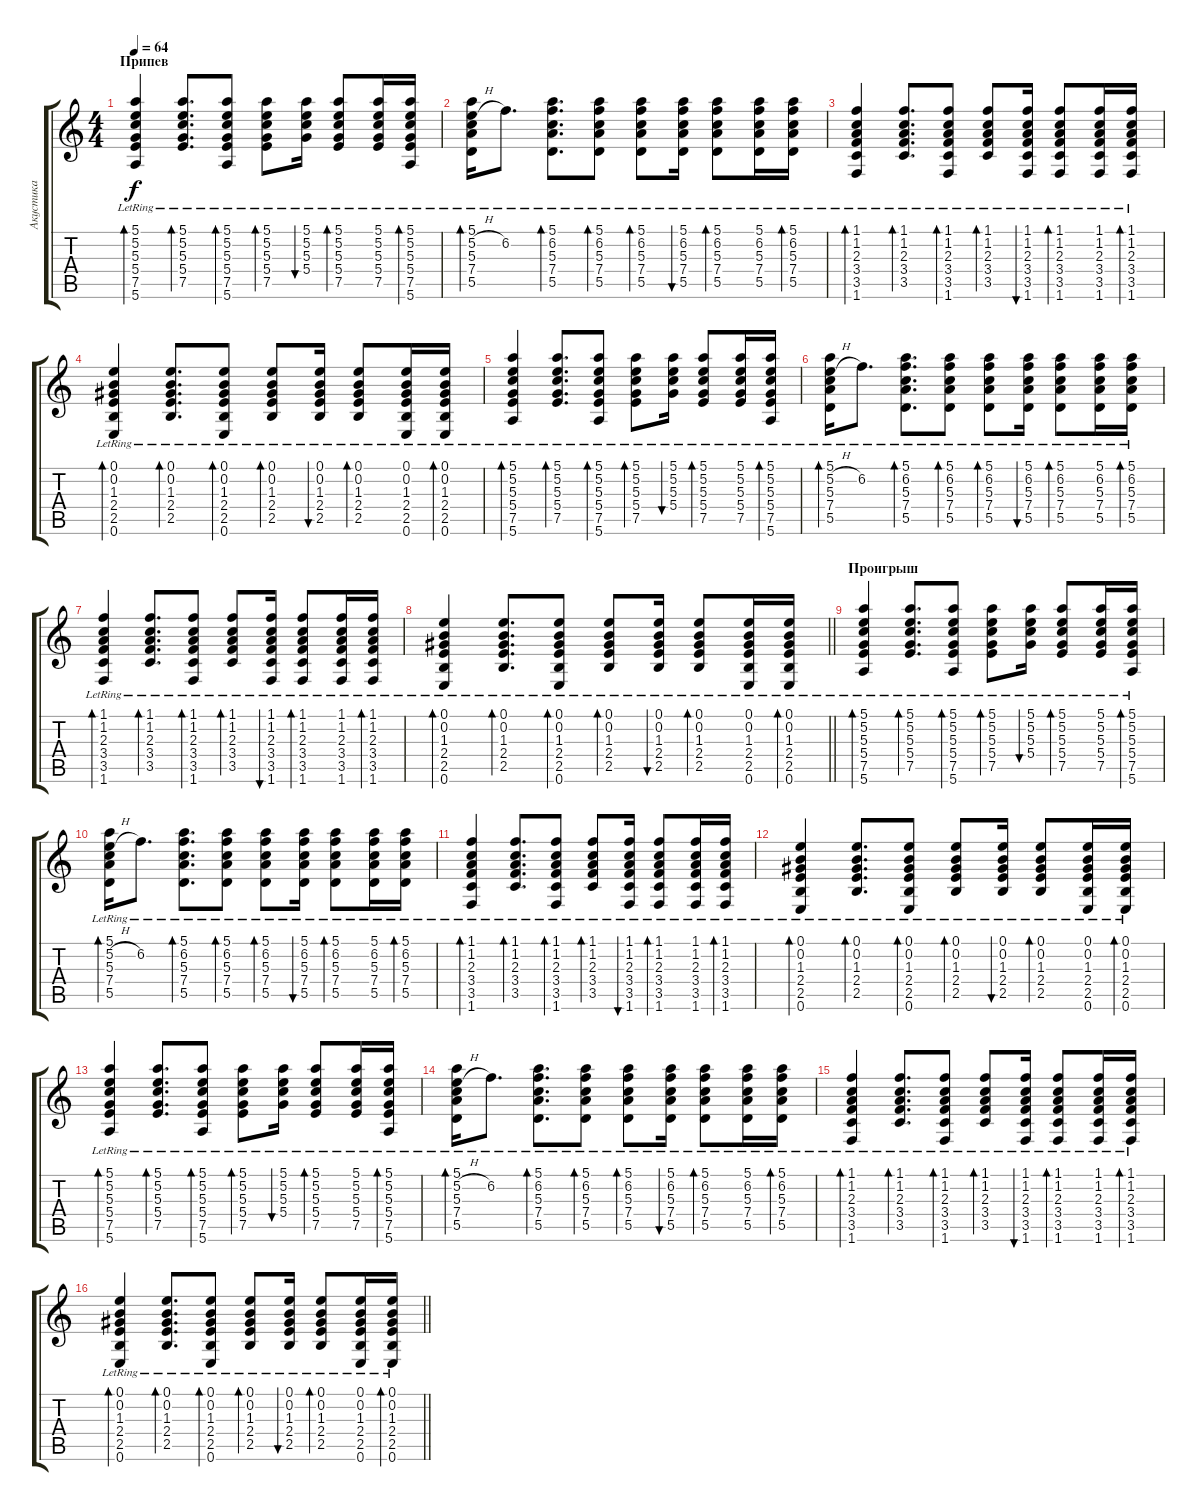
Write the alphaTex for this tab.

\track ("Акустика" "Акустика") {instrument acousticguitarsteel}
\staff {score tabs}
\tuning (E4 B3 G3 D3 A2 E2) {hide}
\ts (4 4)
\section ("" "Припев")
\tempo 64
\clef g2
\ks c
(5.1{lr} 5.2{lr} 5.3{lr} 5.4{lr} 7.5{lr} 5.6{lr}).4{bd 60 dy f} (5.1{lr} 5.2{lr} 5.3{lr} 5.4{lr} 7.5{lr}).8{d bd 30} (5.1{lr} 5.2{lr} 5.3{lr} 5.4{lr} 7.5{lr} 5.6{lr}).8{bd 30} (5.1{lr} 5.2{lr} 5.3{lr} 5.4{lr} 7.5{lr}).8{bd 30} (5.1{lr} 5.2{lr} 5.3{lr} 5.4{lr}).16{bu 30} (5.1{lr} 5.2{lr} 5.3{lr} 5.4{lr} 7.5{lr}).8{bd 30} (5.1{lr} 5.2{lr} 5.3{lr} 5.4{lr} 7.5{lr}).16 (5.1{lr} 5.2{lr} 5.3{lr} 5.4{lr} 7.5{lr} 5.6{lr}).16{bd 30} |
(5.1{lr} 5.2{h lr} 5.3{lr} 7.4{lr} 5.5{lr}).16{bd 60} 6.2{lr}.8{d} (5.1{lr} 6.2{lr} 5.3{lr} 7.4{lr} 5.5{lr}).8{d bd 30} (5.1{lr} 6.2{lr} 5.3{lr} 7.4{lr} 5.5{lr}).8{bd 30} (5.1{lr} 6.2{lr} 5.3{lr} 7.4{lr} 5.5{lr}).8{bd 30} (5.1{lr} 6.2{lr} 5.3{lr} 7.4{lr} 5.5{lr}).16{bu 30} (5.1{lr} 6.2{lr} 5.3{lr} 7.4{lr} 5.5{lr}).8{bd 30} (5.1{lr} 6.2{lr} 5.3{lr} 7.4{lr} 5.5{lr}).16 (5.1{lr} 6.2{lr} 5.3{lr} 7.4{lr} 5.5{lr}).16{bd 30} |
(1.1{lr} 1.2{lr} 2.3{lr} 3.4{lr} 3.5{lr} 1.6{lr}).4{bd 60} (1.1{lr} 1.2{lr} 2.3{lr} 3.4{lr} 3.5{lr}).8{d bd 30} (1.1{lr} 1.2{lr} 2.3{lr} 3.4{lr} 3.5{lr} 1.6{lr}).8{bd 30} (1.1{lr} 1.2{lr} 2.3{lr} 3.4{lr} 3.5{lr}).8{bd 30} (1.1{lr} 1.2{lr} 2.3{lr} 3.4{lr} 3.5{lr} 1.6{lr}).16{bu 30} (1.1{lr} 1.2{lr} 2.3{lr} 3.4{lr} 3.5{lr} 1.6{lr}).8{bd 30} (1.1{lr} 1.2{lr} 2.3{lr} 3.4{lr} 3.5{lr} 1.6{lr}).16 (1.1{lr} 1.2{lr} 2.3{lr} 3.4{lr} 3.5{lr} 1.6{lr}).16{bd 30} |
(0.1{lr} 0.2{lr} 1.3{lr} 2.4{lr} 2.5{lr} 0.6{lr}).4{bd 60} (0.1{lr} 0.2{lr} 1.3{lr} 2.4{lr} 2.5{lr}).8{d bd 30} (0.1{lr} 0.2{lr} 1.3{lr} 2.4{lr} 2.5{lr} 0.6{lr}).8{bd 30} (0.1{lr} 0.2{lr} 1.3{lr} 2.4{lr} 2.5{lr}).8{bd 30} (0.1{lr} 0.2{lr} 1.3{lr} 2.4{lr} 2.5{lr}).16{bu 30} (0.1{lr} 0.2{lr} 1.3{lr} 2.4{lr} 2.5{lr}).8{bd 30} (0.1{lr} 0.2{lr} 1.3{lr} 2.4{lr} 2.5{lr} 0.6{lr}).16 (0.1{lr} 0.2{lr} 1.3{lr} 2.4{lr} 2.5{lr} 0.6{lr}).16{bd 30} |
(5.1{lr} 5.2{lr} 5.3{lr} 5.4{lr} 7.5{lr} 5.6{lr}).4{bd 60} (5.1{lr} 5.2{lr} 5.3{lr} 5.4{lr} 7.5{lr}).8{d bd 30} (5.1{lr} 5.2{lr} 5.3{lr} 5.4{lr} 7.5{lr} 5.6{lr}).8{bd 30} (5.1{lr} 5.2{lr} 5.3{lr} 5.4{lr} 7.5{lr}).8{bd 30} (5.1{lr} 5.2{lr} 5.3{lr} 5.4{lr}).16{bu 30} (5.1{lr} 5.2{lr} 5.3{lr} 5.4{lr} 7.5{lr}).8{bd 30} (5.1{lr} 5.2{lr} 5.3{lr} 5.4{lr} 7.5{lr}).16 (5.1{lr} 5.2{lr} 5.3{lr} 5.4{lr} 7.5{lr} 5.6{lr}).16{bd 30} |
(5.1{lr} 5.2{h lr} 5.3{lr} 7.4{lr} 5.5{lr}).16{bd 60} 6.2{lr}.8{d} (5.1{lr} 6.2{lr} 5.3{lr} 7.4{lr} 5.5{lr}).8{d bd 30} (5.1{lr} 6.2{lr} 5.3{lr} 7.4{lr} 5.5{lr}).8{bd 30} (5.1{lr} 6.2{lr} 5.3{lr} 7.4{lr} 5.5{lr}).8{bd 30} (5.1{lr} 6.2{lr} 5.3{lr} 7.4{lr} 5.5{lr}).16{bu 30} (5.1{lr} 6.2{lr} 5.3{lr} 7.4{lr} 5.5{lr}).8{bd 30} (5.1{lr} 6.2{lr} 5.3{lr} 7.4{lr} 5.5{lr}).16 (5.1{lr} 6.2{lr} 5.3{lr} 7.4{lr} 5.5{lr}).16{bd 30} |
(1.1{lr} 1.2{lr} 2.3{lr} 3.4{lr} 3.5{lr} 1.6{lr}).4{bd 60} (1.1{lr} 1.2{lr} 2.3{lr} 3.4{lr} 3.5{lr}).8{d bd 30} (1.1{lr} 1.2{lr} 2.3{lr} 3.4{lr} 3.5{lr} 1.6{lr}).8{bd 30} (1.1{lr} 1.2{lr} 2.3{lr} 3.4{lr} 3.5{lr}).8{bd 30} (1.1{lr} 1.2{lr} 2.3{lr} 3.4{lr} 3.5{lr} 1.6{lr}).16{bu 30} (1.1{lr} 1.2{lr} 2.3{lr} 3.4{lr} 3.5{lr} 1.6{lr}).8{bd 30} (1.1{lr} 1.2{lr} 2.3{lr} 3.4{lr} 3.5{lr} 1.6{lr}).16 (1.1{lr} 1.2{lr} 2.3{lr} 3.4{lr} 3.5{lr} 1.6{lr}).16{bd 30} |
\barLineRight lightlight
(0.1{lr} 0.2{lr} 1.3{lr} 2.4{lr} 2.5{lr} 0.6{lr}).4{bd 60} (0.1{lr} 0.2{lr} 1.3{lr} 2.4{lr} 2.5{lr}).8{d bd 30} (0.1{lr} 0.2{lr} 1.3{lr} 2.4{lr} 2.5{lr} 0.6{lr}).8{bd 30} (0.1{lr} 0.2{lr} 1.3{lr} 2.4{lr} 2.5{lr}).8{bd 30} (0.1{lr} 0.2{lr} 1.3{lr} 2.4{lr} 2.5{lr}).16{bu 30} (0.1{lr} 0.2{lr} 1.3{lr} 2.4{lr} 2.5{lr}).8{bd 30} (0.1{lr} 0.2{lr} 1.3{lr} 2.4{lr} 2.5{lr} 0.6{lr}).16 (0.1{lr} 0.2{lr} 1.3{lr} 2.4{lr} 2.5{lr} 0.6{lr}).16{bd 30} |
\section ("" "Проигрыш")
(5.1{lr} 5.2{lr} 5.3{lr} 5.4{lr} 7.5{lr} 5.6{lr}).4{bd 60} (5.1{lr} 5.2{lr} 5.3{lr} 5.4{lr} 7.5{lr}).8{d bd 30} (5.1{lr} 5.2{lr} 5.3{lr} 5.4{lr} 7.5{lr} 5.6{lr}).8{bd 30} (5.1{lr} 5.2{lr} 5.3{lr} 5.4{lr} 7.5{lr}).8{bd 30} (5.1{lr} 5.2{lr} 5.3{lr} 5.4{lr}).16{bu 30} (5.1{lr} 5.2{lr} 5.3{lr} 5.4{lr} 7.5{lr}).8{bd 30} (5.1{lr} 5.2{lr} 5.3{lr} 5.4{lr} 7.5{lr}).16 (5.1{lr} 5.2{lr} 5.3{lr} 5.4{lr} 7.5{lr} 5.6{lr}).16{bd 30} |
(5.1{lr} 5.2{h lr} 5.3{lr} 7.4{lr} 5.5{lr}).16{bd 60} 6.2{lr}.8{d} (5.1{lr} 6.2{lr} 5.3{lr} 7.4{lr} 5.5{lr}).8{d bd 30} (5.1{lr} 6.2{lr} 5.3{lr} 7.4{lr} 5.5{lr}).8{bd 30} (5.1{lr} 6.2{lr} 5.3{lr} 7.4{lr} 5.5{lr}).8{bd 30} (5.1{lr} 6.2{lr} 5.3{lr} 7.4{lr} 5.5{lr}).16{bu 30} (5.1{lr} 6.2{lr} 5.3{lr} 7.4{lr} 5.5{lr}).8{bd 30} (5.1{lr} 6.2{lr} 5.3{lr} 7.4{lr} 5.5{lr}).16 (5.1{lr} 6.2{lr} 5.3{lr} 7.4{lr} 5.5{lr}).16{bd 30} |
(1.1{lr} 1.2{lr} 2.3{lr} 3.4{lr} 3.5{lr} 1.6{lr}).4{bd 60} (1.1{lr} 1.2{lr} 2.3{lr} 3.4{lr} 3.5{lr}).8{d bd 30} (1.1{lr} 1.2{lr} 2.3{lr} 3.4{lr} 3.5{lr} 1.6{lr}).8{bd 30} (1.1{lr} 1.2{lr} 2.3{lr} 3.4{lr} 3.5{lr}).8{bd 30} (1.1{lr} 1.2{lr} 2.3{lr} 3.4{lr} 3.5{lr} 1.6{lr}).16{bu 30} (1.1{lr} 1.2{lr} 2.3{lr} 3.4{lr} 3.5{lr} 1.6{lr}).8{bd 30} (1.1{lr} 1.2{lr} 2.3{lr} 3.4{lr} 3.5{lr} 1.6{lr}).16 (1.1{lr} 1.2{lr} 2.3{lr} 3.4{lr} 3.5{lr} 1.6{lr}).16{bd 30} |
(0.1{lr} 0.2{lr} 1.3{lr} 2.4{lr} 2.5{lr} 0.6{lr}).4{bd 60} (0.1{lr} 0.2{lr} 1.3{lr} 2.4{lr} 2.5{lr}).8{d bd 30} (0.1{lr} 0.2{lr} 1.3{lr} 2.4{lr} 2.5{lr} 0.6{lr}).8{bd 30} (0.1{lr} 0.2{lr} 1.3{lr} 2.4{lr} 2.5{lr}).8{bd 30} (0.1{lr} 0.2{lr} 1.3{lr} 2.4{lr} 2.5{lr}).16{bu 30} (0.1{lr} 0.2{lr} 1.3{lr} 2.4{lr} 2.5{lr}).8{bd 30} (0.1{lr} 0.2{lr} 1.3{lr} 2.4{lr} 2.5{lr} 0.6{lr}).16 (0.1{lr} 0.2{lr} 1.3{lr} 2.4{lr} 2.5{lr} 0.6{lr}).16{bd 30} |
(5.1{lr} 5.2{lr} 5.3{lr} 5.4{lr} 7.5{lr} 5.6{lr}).4{bd 60} (5.1{lr} 5.2{lr} 5.3{lr} 5.4{lr} 7.5{lr}).8{d bd 30} (5.1{lr} 5.2{lr} 5.3{lr} 5.4{lr} 7.5{lr} 5.6{lr}).8{bd 30} (5.1{lr} 5.2{lr} 5.3{lr} 5.4{lr} 7.5{lr}).8{bd 30} (5.1{lr} 5.2{lr} 5.3{lr} 5.4{lr}).16{bu 30} (5.1{lr} 5.2{lr} 5.3{lr} 5.4{lr} 7.5{lr}).8{bd 30} (5.1{lr} 5.2{lr} 5.3{lr} 5.4{lr} 7.5{lr}).16 (5.1{lr} 5.2{lr} 5.3{lr} 5.4{lr} 7.5{lr} 5.6{lr}).16{bd 30} |
(5.1{lr} 5.2{h lr} 5.3{lr} 7.4{lr} 5.5{lr}).16{bd 60} 6.2{lr}.8{d} (5.1{lr} 6.2{lr} 5.3{lr} 7.4{lr} 5.5{lr}).8{d bd 30} (5.1{lr} 6.2{lr} 5.3{lr} 7.4{lr} 5.5{lr}).8{bd 30} (5.1{lr} 6.2{lr} 5.3{lr} 7.4{lr} 5.5{lr}).8{bd 30} (5.1{lr} 6.2{lr} 5.3{lr} 7.4{lr} 5.5{lr}).16{bu 30} (5.1{lr} 6.2{lr} 5.3{lr} 7.4{lr} 5.5{lr}).8{bd 30} (5.1{lr} 6.2{lr} 5.3{lr} 7.4{lr} 5.5{lr}).16 (5.1{lr} 6.2{lr} 5.3{lr} 7.4{lr} 5.5{lr}).16{bd 30} |
(1.1{lr} 1.2{lr} 2.3{lr} 3.4{lr} 3.5{lr} 1.6{lr}).4{bd 60} (1.1{lr} 1.2{lr} 2.3{lr} 3.4{lr} 3.5{lr}).8{d bd 30} (1.1{lr} 1.2{lr} 2.3{lr} 3.4{lr} 3.5{lr} 1.6{lr}).8{bd 30} (1.1{lr} 1.2{lr} 2.3{lr} 3.4{lr} 3.5{lr}).8{bd 30} (1.1{lr} 1.2{lr} 2.3{lr} 3.4{lr} 3.5{lr} 1.6{lr}).16{bu 30} (1.1{lr} 1.2{lr} 2.3{lr} 3.4{lr} 3.5{lr} 1.6{lr}).8{bd 30} (1.1{lr} 1.2{lr} 2.3{lr} 3.4{lr} 3.5{lr} 1.6{lr}).16 (1.1{lr} 1.2{lr} 2.3{lr} 3.4{lr} 3.5{lr} 1.6{lr}).16{bd 30} |
\barLineRight lightlight
(0.1{lr} 0.2{lr} 1.3{lr} 2.4{lr} 2.5{lr} 0.6{lr}).4{bd 60} (0.1{lr} 0.2{lr} 1.3{lr} 2.4{lr} 2.5{lr}).8{d bd 30} (0.1{lr} 0.2{lr} 1.3{lr} 2.4{lr} 2.5{lr} 0.6{lr}).8{bd 30} (0.1{lr} 0.2{lr} 1.3{lr} 2.4{lr} 2.5{lr}).8{bd 30} (0.1{lr} 0.2{lr} 1.3{lr} 2.4{lr} 2.5{lr}).16{bu 30} (0.1{lr} 0.2{lr} 1.3{lr} 2.4{lr} 2.5{lr}).8{bd 30} (0.1{lr} 0.2{lr} 1.3{lr} 2.4{lr} 2.5{lr} 0.6{lr}).16 (0.1{lr} 0.2{lr} 1.3{lr} 2.4{lr} 2.5{lr} 0.6{lr}).16{bd 30}
